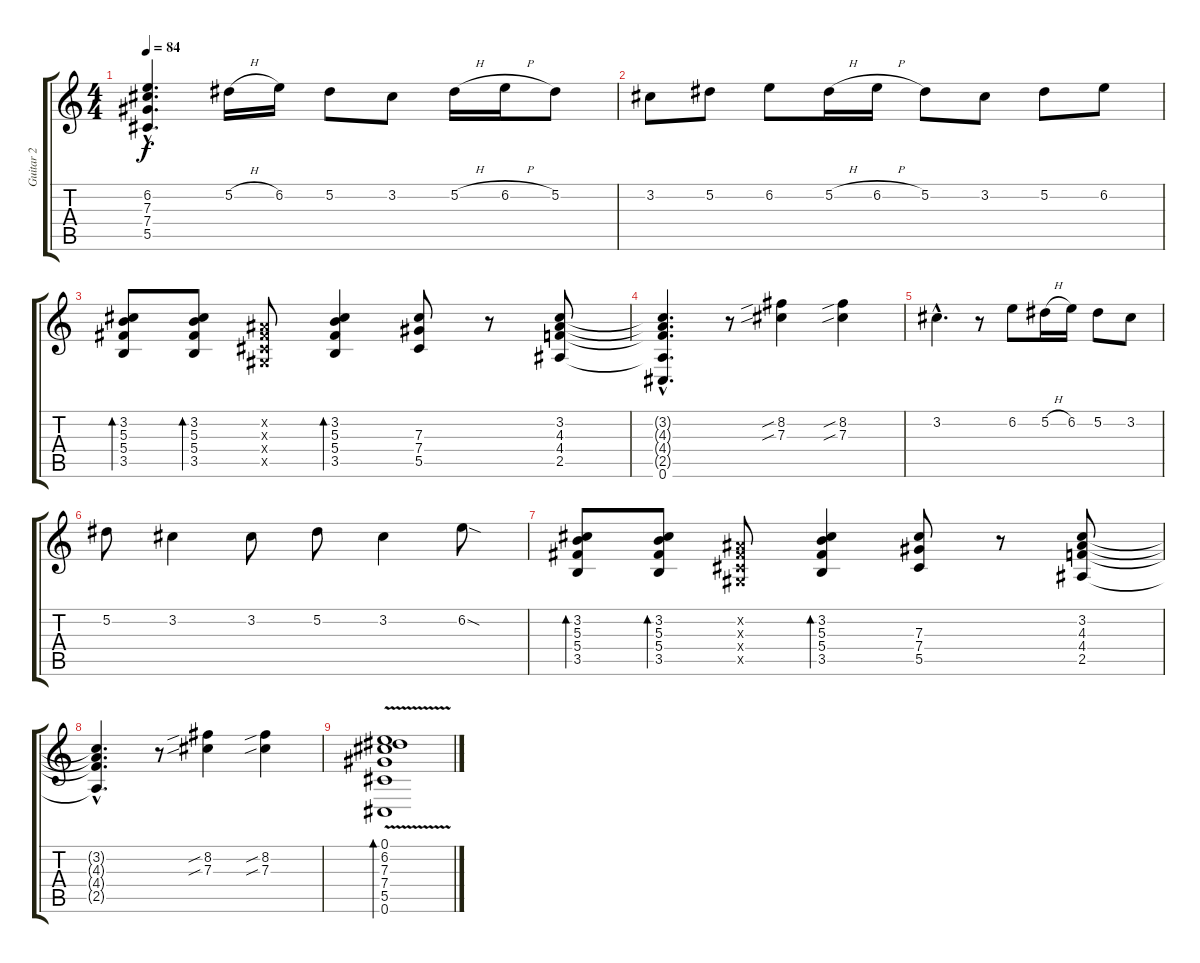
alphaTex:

\track ("Guitar 2" "Guitar 2") {instrument acousticguitarsteel}
\staff {score tabs}
\tuning (Eb4 Bb3 Gb3 Db3 Ab2 Db2) {hide}
\ts (4 4)
\tempo 84
\clef g2
\ks c
(6.2{hac} 7.3{hac} 7.4{hac} 5.5{hac}).4{d dy f} 5.2{h}.16 6.2.16 5.2.8 3.2.8 5.2{h}.16 6.2{h}.16 5.2.8 |
3.2.8 5.2.8 6.2.8 5.2{h}.16 6.2{h}.16 5.2.8 3.2.8 5.2.8 6.2.8 |
(3.2 5.3 5.4 3.5).8{bd 30} (3.2 5.3 5.4 3.5).8{bd 30} (0.2{x} 0.3{x} 0.4{x} 0.5{x}).8 (3.2 5.3 5.4 3.5).4{bd 60} (7.3 7.4 5.5).8 r.8 (3.2 4.3 4.4 2.5).8 |
(3.2{hac t} 4.3{hac t} 4.4{hac t} 2.5{hac t} 0.6{hac}).4{d} r.8 (8.2{sib} 7.3{sib}).4 (8.2{sib} 7.3{sib}).4 |
3.2{hac}.4{d} r.8 6.2.8 5.2{h}.16 6.2.16 5.2.8 3.2.8 |
5.2.8 3.2.4 3.2.8 5.2.8 3.2.4 6.2{sod}.8 |
(3.2 5.3 5.4 3.5).8{bd 30} (3.2 5.3 5.4 3.5).8{bd 30} (0.2{x} 0.3{x} 0.4{x} 0.5{x}).8 (3.2 5.3 5.4 3.5).4{bd 60} (7.3 7.4 5.5).8 r.8 (3.2 4.3 4.4 2.5).8 |
(3.2{hac t} 4.3{hac t} 4.4{hac t} 2.5{hac t}).4{d} r.8 (8.2{sib} 7.3{sib}).4 (8.2{sib} 7.3{sib}).4 |
(0.1 6.2{v} 7.3{v} 7.4{v} 5.5{v} 0.6{v}).1{bd 120}
